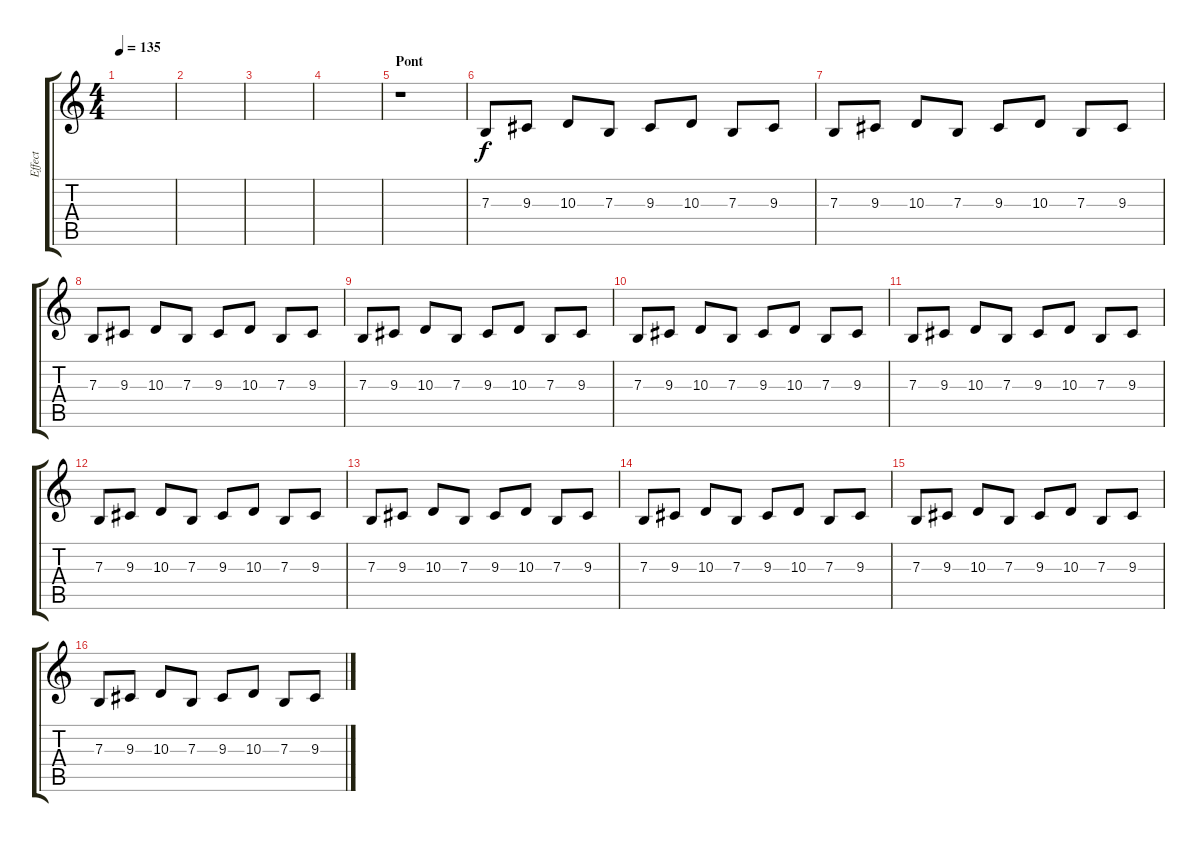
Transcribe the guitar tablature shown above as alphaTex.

\track ("Effect" "Effect") {instrument rockorgan}
\staff {score tabs}
\tuning (Db4 Ab3 E3 B2 Gb2 B1) {hide}
\ts (4 4)
\tempo 135
\clef g2
\ks c
|
|
|
|
\section ("" "Pont")
r.1{volume 0 instrument honkytonkpiano} |
7.3.8{volume 13 instrument honkytonkpiano} 9.3.8 10.3.8 7.3.8 9.3.8 10.3.8 7.3.8 9.3.8 |
7.3.8 9.3.8 10.3.8 7.3.8 9.3.8 10.3.8 7.3.8 9.3.8 |
7.3.8 9.3.8 10.3.8 7.3.8 9.3.8 10.3.8 7.3.8 9.3.8 |
7.3.8 9.3.8 10.3.8 7.3.8 9.3.8 10.3.8 7.3.8 9.3.8 |
7.3.8 9.3.8 10.3.8 7.3.8 9.3.8 10.3.8 7.3.8 9.3.8 |
7.3.8 9.3.8 10.3.8 7.3.8 9.3.8 10.3.8 7.3.8 9.3.8 |
7.3.8 9.3.8 10.3.8 7.3.8 9.3.8 10.3.8 7.3.8 9.3.8 |
7.3.8{volume 10 instrument honkytonkpiano} 9.3.8 10.3.8 7.3.8 9.3.8 10.3.8 7.3.8 9.3.8 |
7.3.8 9.3.8 10.3.8 7.3.8 9.3.8 10.3.8 7.3.8 9.3.8 |
7.3.8 9.3.8 10.3.8 7.3.8 9.3.8 10.3.8 7.3.8 9.3.8 |
7.3.8 9.3.8 10.3.8 7.3.8 9.3.8 10.3.8 7.3.8 9.3.8
